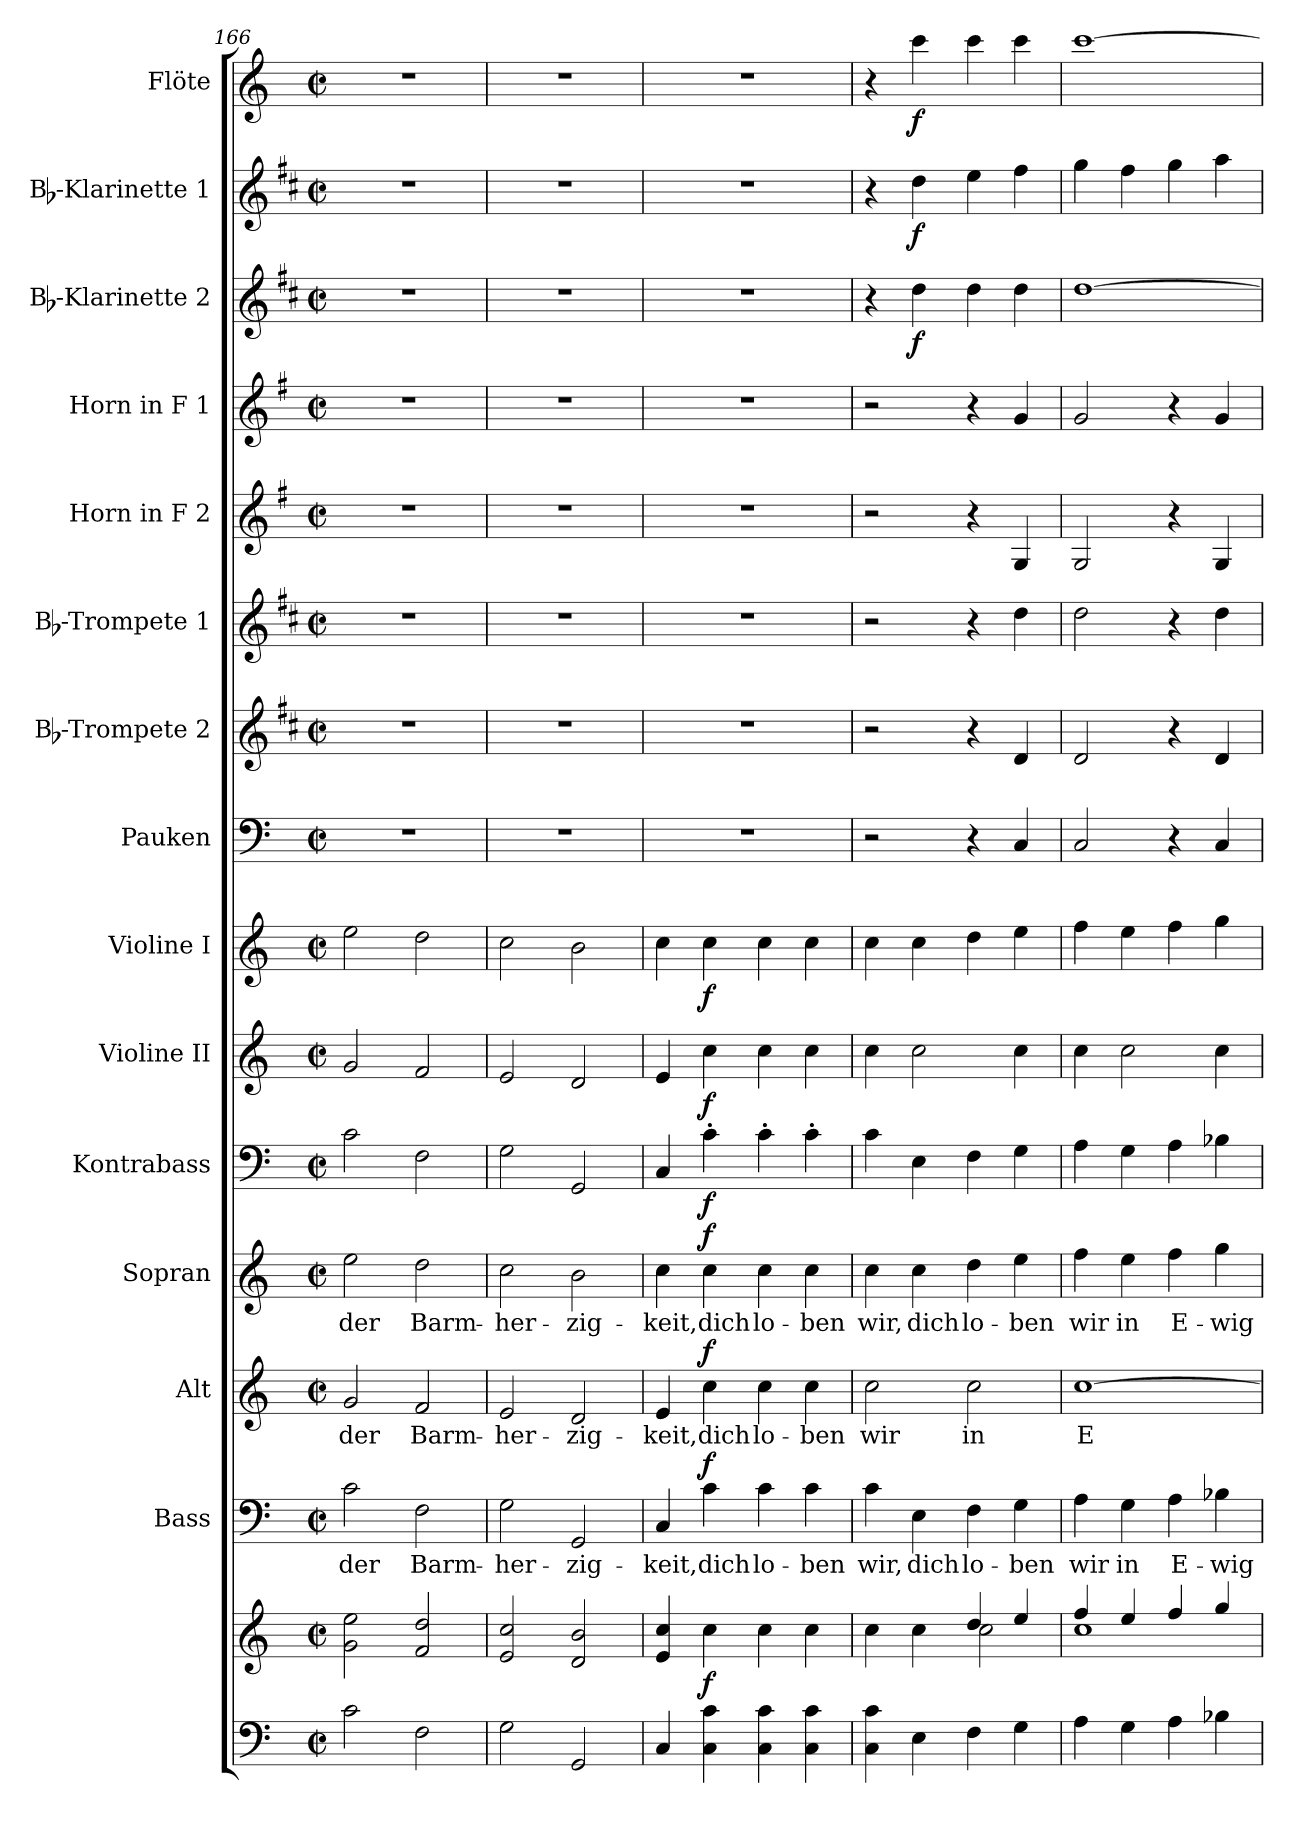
**kern	**kern	**dynam	**kern	**text	**dynam	**kern	**text	**dynam	**kern	**text	**dynam	**kern	**dynam	**kern	**dynam	**kern	**dynam	**kern	**kern	**kern	**kern	**kern	**kern	**dynam	**kern	**dynam	**kern	**dynam
*part15	*part15	*part15	*part14	*part14	*part14	*part13	*part13	*part13	*part12	*part12	*part12	*part11	*part11	*part10	*part10	*part9	*part9	*part8	*part7	*part6	*part5	*part4	*part3	*part3	*part2	*part2	*part1	*part1
*staff16	*staff15	*staff15/16	*staff14	*staff14	*staff14	*staff13	*staff13	*staff13	*staff12	*staff12	*staff12	*staff11	*staff11	*staff10	*staff10	*staff9	*staff9	*staff8	*staff7	*staff6	*staff5	*staff4	*staff3	*staff3	*staff2	*staff2	*staff1	*staff1
*	*	*	*I"Bass	*	*	*I"Alt	*	*	*I"Sopran	*	*	*I"Kontrabass	*	*I"Violine II	*	*I"Violine I	*	*I"Pauken	*I"Bb-Trompete 2	*I"Bb-Trompete 1	*I"Horn in F 2	*I"Horn in F 1	*I"Bb-Klarinette 2	*	*I"Bb-Klarinette 1	*	*I"Flöte	*
*	*	*	*I'B.	*	*	*I'A.	*	*	*I'S.	*	*	*I'Kb.	*	*I'Vl. II	*	*I'Vl. I	*	*I'Pk.	*I'Bb Trp. 2	*I'Bb Trp. 1	*	*	*I'Bb Kl. 2	*	*I'Bb Kl. 1	*	*I'Fl.	*
*clefF4	*clefG2	*	*clefF4	*	*	*clefG2	*	*	*clefG2	*	*	*clefF4	*	*clefG2	*	*clefG2	*	*clefF4	*clefG2	*clefG2	*clefG2	*clefG2	*clefG2	*	*clefG2	*	*clefG2	*
*	*	*	*	*	*	*	*	*	*	*	*	*ITrd7c12	*	*	*	*	*	*	*ITrd1c2	*ITrd1c2	*ITrd4c7	*ITrd4c7	*ITrd1c2	*	*ITrd1c2	*	*	*
*k[]	*k[]	*	*k[]	*	*	*k[]	*	*	*k[]	*	*	*k[]	*	*k[]	*	*k[]	*	*k[]	*k[]	*k[]	*k[]	*k[]	*k[]	*	*k[]	*	*k[]	*
*C:	*C:	*	*C:	*	*	*C:	*	*	*C:	*	*	*C:	*	*C:	*	*C:	*	*C:	*C:	*C:	*C:	*C:	*C:	*	*C:	*	*C:	*
*M2/2	*M2/2	*	*M2/2	*	*	*M2/2	*	*	*M2/2	*	*	*M2/2	*	*M2/2	*	*M2/2	*	*M2/2	*M2/2	*M2/2	*M2/2	*M2/2	*M2/2	*	*M2/2	*	*M2/2	*
*met(c|)	*met(c|)	*	*met(c|)	*	*	*met(c|)	*	*	*met(c|)	*	*	*met(c|)	*	*met(c|)	*	*met(c|)	*	*met(c|)	*met(c|)	*met(c|)	*met(c|)	*met(c|)	*met(c|)	*	*met(c|)	*	*met(c|)	*
=166	=166	=166	=166	=166	=166	=166	=166	=166	=166	=166	=166	=166	=166	=166	=166	=166	=166	=166	=166	=166	=166	=166	=166	=166	=166	=166	=166	=166
!	!	!	!	!LO:LY:b	!	!	!LO:LY:b	!	!	!LO:LY:b	!	!	!	!	!	!	!	!	!	!	!	!	!	!	!	!	!	!
2c\	2g\ 2ee\	.	2c\	der	.	2g/	der	.	2ee\	der	.	2C\	.	2g/	.	2ee\	.	1r	1r	1r	1r	1r	1r	.	1r	.	1r	.
!	!	!	!	!LO:LY:b	!	!	!LO:LY:b	!	!	!LO:LY:b	!	!	!	!	!	!	!	!	!	!	!	!	!	!	!	!	!	!
2F\	2f/ 2dd/	.	2F\	Barm-	.	2f/	Barm-	.	2dd\	Barm-	.	2FF\	.	2f/	.	2dd\	.	.	.	.	.	.	.	.	.	.	.	.
!!LO:PB:g=z
=167	=167	=167	=167	=167	=167	=167	=167	=167	=167	=167	=167	=167	=167	=167	=167	=167	=167	=167	=167	=167	=167	=167	=167	=167	=167	=167	=167	=167
!	!	!	!	!LO:LY:b	!	!	!LO:LY:b	!	!	!LO:LY:b	!	!	!	!	!	!	!	!	!	!	!	!	!	!	!	!	!	!
2G\	2e/ 2cc/	.	2G\	-her-	.	2e/	-her-	.	2cc\	-her-	.	2GG\	.	2e/	.	2cc\	.	1r	1r	1r	1r	1r	1r	.	1r	.	1r	.
!	!	!	!	!LO:LY:b	!	!	!LO:LY:b	!	!	!LO:LY:b	!	!	!	!	!	!	!	!	!	!	!	!	!	!	!	!	!	!
2GG/	2d/ 2b/	.	2GG/	-zig-	.	2d/	-zig-	.	2b\	-zig-	.	2GGG/	.	2d/	.	2b\	.	.	.	.	.	.	.	.	.	.	.	.
=168	=168	=168	=168	=168	=168	=168	=168	=168	=168	=168	=168	=168	=168	=168	=168	=168	=168	=168	=168	=168	=168	=168	=168	=168	=168	=168	=168	=168
!	!	!	!	!LO:LY:b	!	!	!LO:LY:b	!	!	!LO:LY:b	!	!	!	!	!	!	!	!	!	!	!	!	!	!	!	!	!	!
4C/	4e/ 4cc/	.	4C/	-keit,	.	4e/	-keit,	.	4cc\	-keit,	.	4CC/	.	4e/	.	4cc\	.	1r	1r	1r	1r	1r	1r	.	1r	.	1r	.
!	!	!LO:DY:b	!	!LO:LY:b	!LO:DY:a	!	!LO:LY:b	!LO:DY:a	!	!LO:LY:b	!LO:DY:a	!	!LO:DY:b	!	!LO:DY:b	!	!LO:DY:b	!	!	!	!	!	!	!	!	!	!	!
4C\ 4c\	4cc\	f	4c\	dich	f	4cc\	dich	f	4cc\	dich	f	4C'>\	f	4cc\	f	4cc\	f	.	.	.	.	.	.	.	.	.	.	.
!	!	!	!	!LO:LY:b	!	!	!LO:LY:b	!	!	!LO:LY:b	!	!	!	!	!	!	!	!	!	!	!	!	!	!	!	!	!	!
4C\ 4c\	4cc\	.	4c\	lo-	.	4cc\	lo-	.	4cc\	lo-	.	4C'>\	.	4cc\	.	4cc\	.	.	.	.	.	.	.	.	.	.	.	.
!	!	!	!	!LO:LY:b	!	!	!LO:LY:b	!	!	!LO:LY:b	!	!	!	!	!	!	!	!	!	!	!	!	!	!	!	!	!	!
4C\ 4c\	4cc\	.	4c\	-ben	.	4cc\	-ben	.	4cc\	-ben	.	4C'>\	.	4cc\	.	4cc\	.	.	.	.	.	.	.	.	.	.	.	.
=169	=169	=169	=169	=169	=169	=169	=169	=169	=169	=169	=169	=169	=169	=169	=169	=169	=169	=169	=169	=169	=169	=169	=169	=169	=169	=169	=169	=169
*	*^	*	*	*	*	*	*	*	*	*	*	*	*	*	*	*	*	*	*	*	*	*	*	*	*	*	*	*
!	!	!	!	!	!LO:LY:b	!	!	!LO:LY:b	!	!	!LO:LY:b	!	!	!	!	!	!	!	!	!	!	!	!	!	!	!	!	!	!
4C\ 4c\	2ryy	4cc\	.	4c\	wir,	.	2cc\	wir	.	4cc\	wir,	.	4C\	.	4cc\	.	4cc\	.	2r	2r	2r	2r	2r	4r	.	4r	.	4r	.
!	!	!	!	!	!LO:LY:b	!	!	!	!	!	!LO:LY:b	!	!	!	!	!	!	!	!	!	!	!	!	!	!LO:DY:b	!	!LO:DY:b	!	!LO:DY:b
4E\	.	4cc\	.	4E\	dich	.	.	.	.	4cc\	dich	.	4EE\	.	2cc\	.	4cc\	.	.	.	.	.	.	4cc\	f	4cc\	f	4ccc\	f
!	!	!	!	!	!LO:LY:b	!	!	!LO:LY:b	!	!	!LO:LY:b	!	!	!	!	!	!	!	!	!	!	!	!	!	!	!	!	!	!
4F\	4dd/	2cc\	.	4F\	lo-	.	2cc\	in	.	4dd\	lo-	.	4FF\	.	.	.	4dd\	.	4r	4r	4r	4r	4r	4cc\	.	4dd\	.	4ccc\	.
!	!	!	!	!	!LO:LY:b	!	!	!	!	!	!LO:LY:b	!	!	!	!	!	!	!	!	!	!	!	!	!	!	!	!	!	!
4G\	4ee/	.	.	4G\	-ben	.	.	.	.	4ee\	-ben	.	4GG\	.	4cc\	.	4ee\	.	4C/	4c/	4cc\	4C/	4c/	4cc\	.	4ee\	.	4ccc\	.
=170	=170	=170	=170	=170	=170	=170	=170	=170	=170	=170	=170	=170	=170	=170	=170	=170	=170	=170	=170	=170	=170	=170	=170	=170	=170	=170	=170	=170	=170
!	!	!	!	!	!LO:LY:b	!	!	!LO:LY:b	!	!	!LO:LY:b	!	!	!	!	!	!	!	!	!	!	!	!	!	!	!	!	!	!
4A\	4ff/	1cc	.	4A\	wir	.	[1cc	E-	.	4ff\	wir	.	4AA\	.	4cc\	.	4ff\	.	2C/	2c/	2cc\	2C/	2c/	[1cc	.	4ff\	.	[1ccc	.
!	!	!	!	!	!LO:LY:b	!	!	!	!	!	!LO:LY:b	!	!	!	!	!	!	!	!	!	!	!	!	!	!	!	!	!	!
4G\	4ee/	.	.	4G\	in	.	.	.	.	4ee\	in	.	4GG\	.	2cc\	.	4ee\	.	.	.	.	.	.	.	.	4ee\	.	.	.
!	!	!	!	!	!LO:LY:b	!	!	!	!	!	!LO:LY:b	!	!	!	!	!	!	!	!	!	!	!	!	!	!	!	!	!	!
4A\	4ff/	.	.	4A\	E-	.	.	.	.	4ff\	E-	.	4AA\	.	.	.	4ff\	.	4r	4r	4r	4r	4r	.	.	4ff\	.	.	.
!	!	!	!	!	!LO:LY:b	!	!	!	!	!	!LO:LY:b	!	!	!	!	!	!	!	!	!	!	!	!	!	!	!	!	!	!
4B-X\	4gg/	.	.	4B-X\	-wig-	.	.	.	.	4gg\	-wig-	.	4BB-X\	.	4cc\	.	4gg\	.	4C/	4c/	4cc\	4C/	4c/	.	.	4gg\	.	.	.
*	*v	*v	*	*	*	*	*	*	*	*	*	*	*	*	*	*	*	*	*	*	*	*	*	*	*	*	*	*	*
=	=	=	=	=	=	=	=	=	=	=	=	=	=	=	=	=	=	=	=	=	=	=	=	=	=	=	=	=
*-	*-	*-	*-	*-	*-	*-	*-	*-	*-	*-	*-	*-	*-	*-	*-	*-	*-	*-	*-	*-	*-	*-	*-	*-	*-	*-	*-	*-
